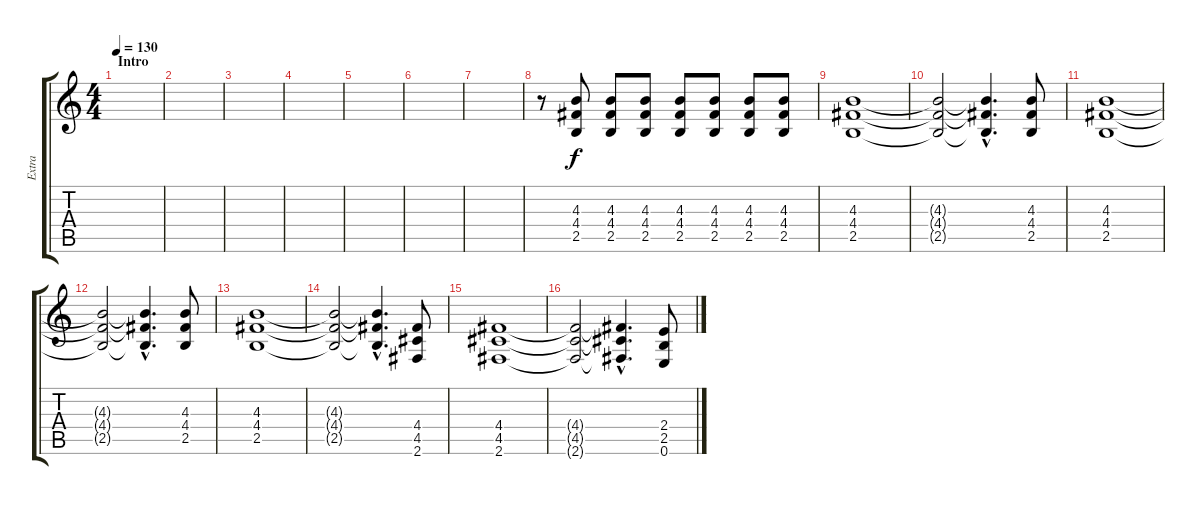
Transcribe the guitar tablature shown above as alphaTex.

\track ("Extra" "Extra") {instrument overdrivenguitar}
\staff {score tabs}
\tuning (E4 B3 G3 D3 A2 E2) {hide}
\ts (4 4)
\section ("" "Intro")
\tempo 130
\clef g2
\ks c
|
|
|
|
|
|
|
r.8 (4.3 4.4 2.5).8 (4.3 4.4 2.5).8 (4.3 4.4 2.5).8 (4.3 4.4 2.5).8 (4.3 4.4 2.5).8 (4.3 4.4 2.5).8 (4.3 4.4 2.5).8 |
(4.3 4.4 2.5).1{volume 8} |
(4.3{t} 4.4{t} 2.5{t}).2 (4.3{hac t} 4.4{hac t} 2.5{hac t}).4{d} (4.3 4.4 2.5).8{volume 11} |
(4.3 4.4 2.5).1{volume 8} |
(4.3{t} 4.4{t} 2.5{t}).2 (4.3{hac t} 4.4{hac t} 2.5{hac t}).4{d} (4.3 4.4 2.5).8{volume 11} |
(4.3 4.4 2.5).1{volume 8} |
(4.3{t} 4.4{t} 2.5{t}).2 (4.3{hac t} 4.4{hac t} 2.5{hac t}).4{d} (4.4 4.5 2.6).8{volume 11} |
(4.4 4.5 2.6).1{volume 8} |
(4.4{t} 4.5{t} 2.6{t}).2 (4.4{hac t} 4.5{hac t} 2.6{hac t}).4{d} (2.4 2.5 0.6).8{volume 11}
